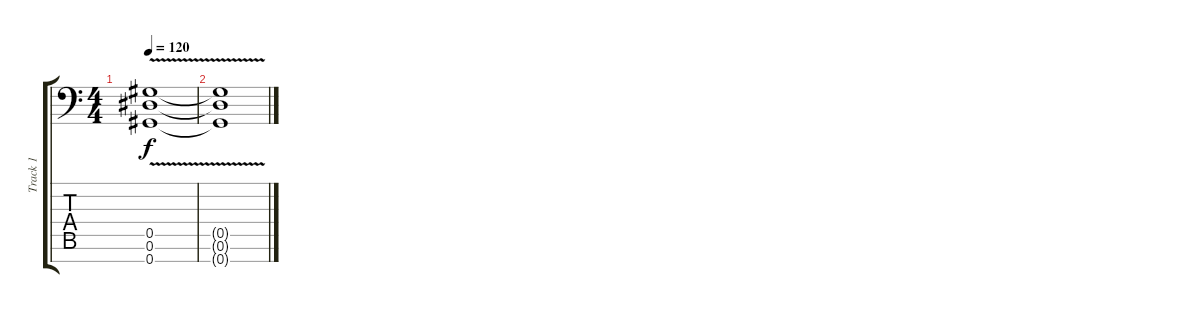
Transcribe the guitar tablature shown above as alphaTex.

\track ("Track 1" "Track 1") {instrument distortionguitar}
\staff {score tabs}
\tuning (Eb4 Bb3 F3 Db3 Ab2 Eb2 Ab1) {hide}
\ts (4 4)
\tempo 120
\clef f4
\ks c
(0.5{v} 0.6{v} 0.7{v}).1{dy f} |
(0.5{t} 0.6{t} 0.7{t}).1
